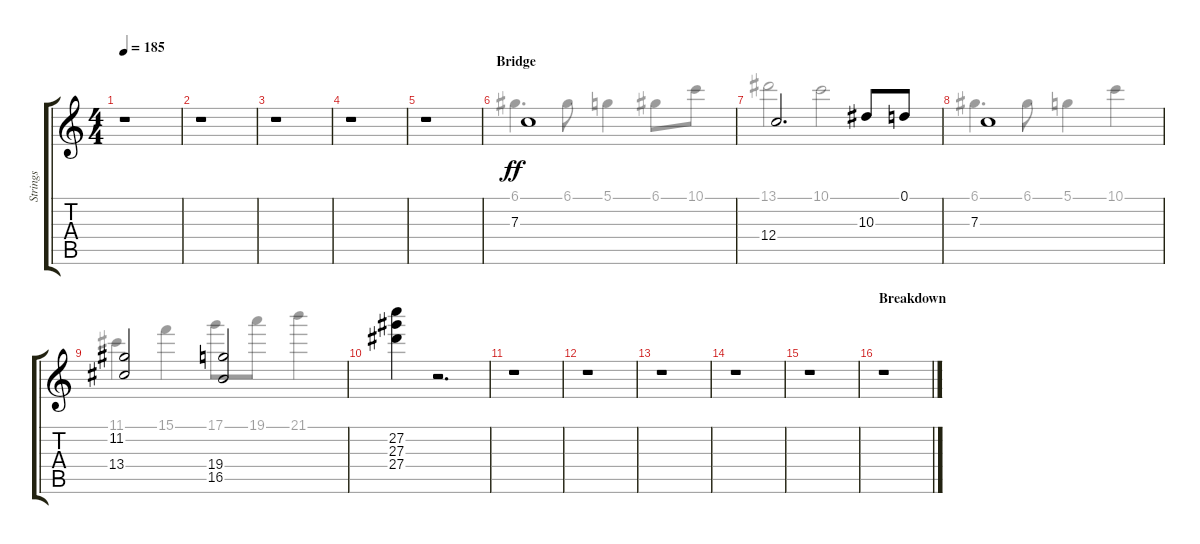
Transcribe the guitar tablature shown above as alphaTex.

\track ("Strings" "Strings") {instrument electricguitarclean}
\staff {score tabs}
\tuning (D4 A3 F3 C3 G2 C2) {hide}
\voice
\ts (4 4)
\tempo 185
\clef g2
\ks aminor
r.1{dy ff} |
r.1 |
r.1 |
r.1 |
r.1 |
\section ("" "Bridge")
7.3.1 |
12.4.2{d} 10.3.8 0.1.8 |
7.3.1 |
(11.2 13.4).2 (19.4 16.5).2 |
(27.2 27.3 27.4).4 r.2{d} |
r.1 |
r.1 |
r.1 |
r.1 |
r.1 |
\section ("" "Breakdown")
r.1
\voice
\clef g2
\ottava regular
\simile none
\ks aminor
|
|
|
|
|
6.1.4{d} 6.1.8 5.1.4 6.1.8 10.1.8 |
13.1.2 10.1.2 |
6.1.4{d} 6.1.8 5.1.4 10.1.4 |
11.1.4 15.1.4 17.1.8 19.1.8 21.1.4 |
|
|
|
|
|
|
